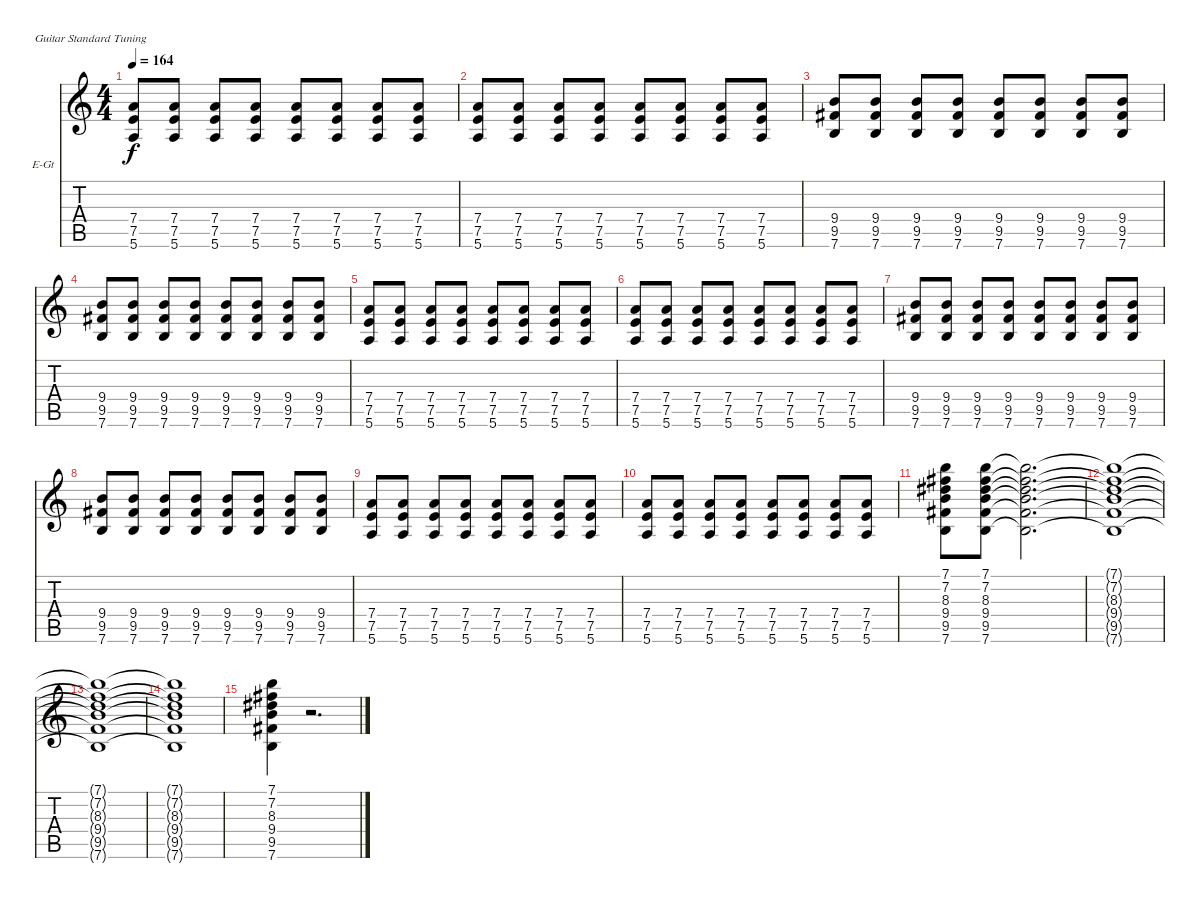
\defaultSystemsLayout 4
\bracketExtendMode nobrackets
\firstSystemTrackNameOrientation horizontal
\otherSystemsTrackNameOrientation horizontal
\track ("Eddie Vedder" "E-Gt") {instrument electricguitarclean}
\staff {score tabs}
\tuning (E4 B3 G3 D3 A2 E2)
\ts (4 4)
\tempo 164
\clef g2
\ks c
(7.4 7.5 5.6).8{dy f} (7.4 7.5 5.6).8 (7.4 7.5 5.6).8 (7.4 7.5 5.6).8 (7.4 7.5 5.6).8 (7.4 7.5 5.6).8 (7.4 7.5 5.6).8 (7.4 7.5 5.6).8 |
(7.4 7.5 5.6).8 (7.4 7.5 5.6).8 (7.4 7.5 5.6).8 (7.4 7.5 5.6).8 (7.4 7.5 5.6).8 (7.4 7.5 5.6).8 (7.4 7.5 5.6).8 (7.4 7.5 5.6).8 |
(9.4 9.5 7.6).8 (9.4 9.5 7.6).8 (9.4 9.5 7.6).8 (9.4 9.5 7.6).8 (9.4 9.5 7.6).8 (9.4 9.5 7.6).8 (9.4 9.5 7.6).8 (9.4 9.5 7.6).8 |
(9.4 9.5 7.6).8 (9.4 9.5 7.6).8 (9.4 9.5 7.6).8 (9.4 9.5 7.6).8 (9.4 9.5 7.6).8 (9.4 9.5 7.6).8 (9.4 9.5 7.6).8 (9.4 9.5 7.6).8 |
(7.4 7.5 5.6).8 (7.4 7.5 5.6).8 (7.4 7.5 5.6).8 (7.4 7.5 5.6).8 (7.4 7.5 5.6).8 (7.4 7.5 5.6).8 (7.4 7.5 5.6).8 (7.4 7.5 5.6).8 |
(7.4 7.5 5.6).8 (7.4 7.5 5.6).8 (7.4 7.5 5.6).8 (7.4 7.5 5.6).8 (7.4 7.5 5.6).8 (7.4 7.5 5.6).8 (7.4 7.5 5.6).8 (7.4 7.5 5.6).8 |
(9.4 9.5 7.6).8 (9.4 9.5 7.6).8 (9.4 9.5 7.6).8 (9.4 9.5 7.6).8 (9.4 9.5 7.6).8 (9.4 9.5 7.6).8 (9.4 9.5 7.6).8 (9.4 9.5 7.6).8 |
(9.4 9.5 7.6).8 (9.4 9.5 7.6).8 (9.4 9.5 7.6).8 (9.4 9.5 7.6).8 (9.4 9.5 7.6).8 (9.4 9.5 7.6).8 (9.4 9.5 7.6).8 (9.4 9.5 7.6).8 |
(7.4 7.5 5.6).8 (7.4 7.5 5.6).8 (7.4 7.5 5.6).8 (7.4 7.5 5.6).8 (7.4 7.5 5.6).8 (7.4 7.5 5.6).8 (7.4 7.5 5.6).8 (7.4 7.5 5.6).8 |
(7.4 7.5 5.6).8 (7.4 7.5 5.6).8 (7.4 7.5 5.6).8 (7.4 7.5 5.6).8 (7.4 7.5 5.6).8 (7.4 7.5 5.6).8 (7.4 7.5 5.6).8 (7.4 7.5 5.6).8 |
(7.1 7.2 8.3 9.4 9.5 7.6).8 (7.1 7.2 8.3 9.4 9.5 7.6).8 (7.1{t} 7.2{t} 8.3{t} 9.4{t} 9.5{t} 7.6{t}).2{d} |
(7.1{t} 7.2{t} 8.3{t} 9.4{t} 9.5{t} 7.6{t}).1 |
(7.1{t} 7.2{t} 8.3{t} 9.4{t} 9.5{t} 7.6{t}).1 |
(7.1{t} 7.2{t} 8.3{t} 9.4{t} 9.5{t} 7.6{t}).1 |
(7.1 7.2 8.3 9.4 9.5 7.6).4 r.2{d}
